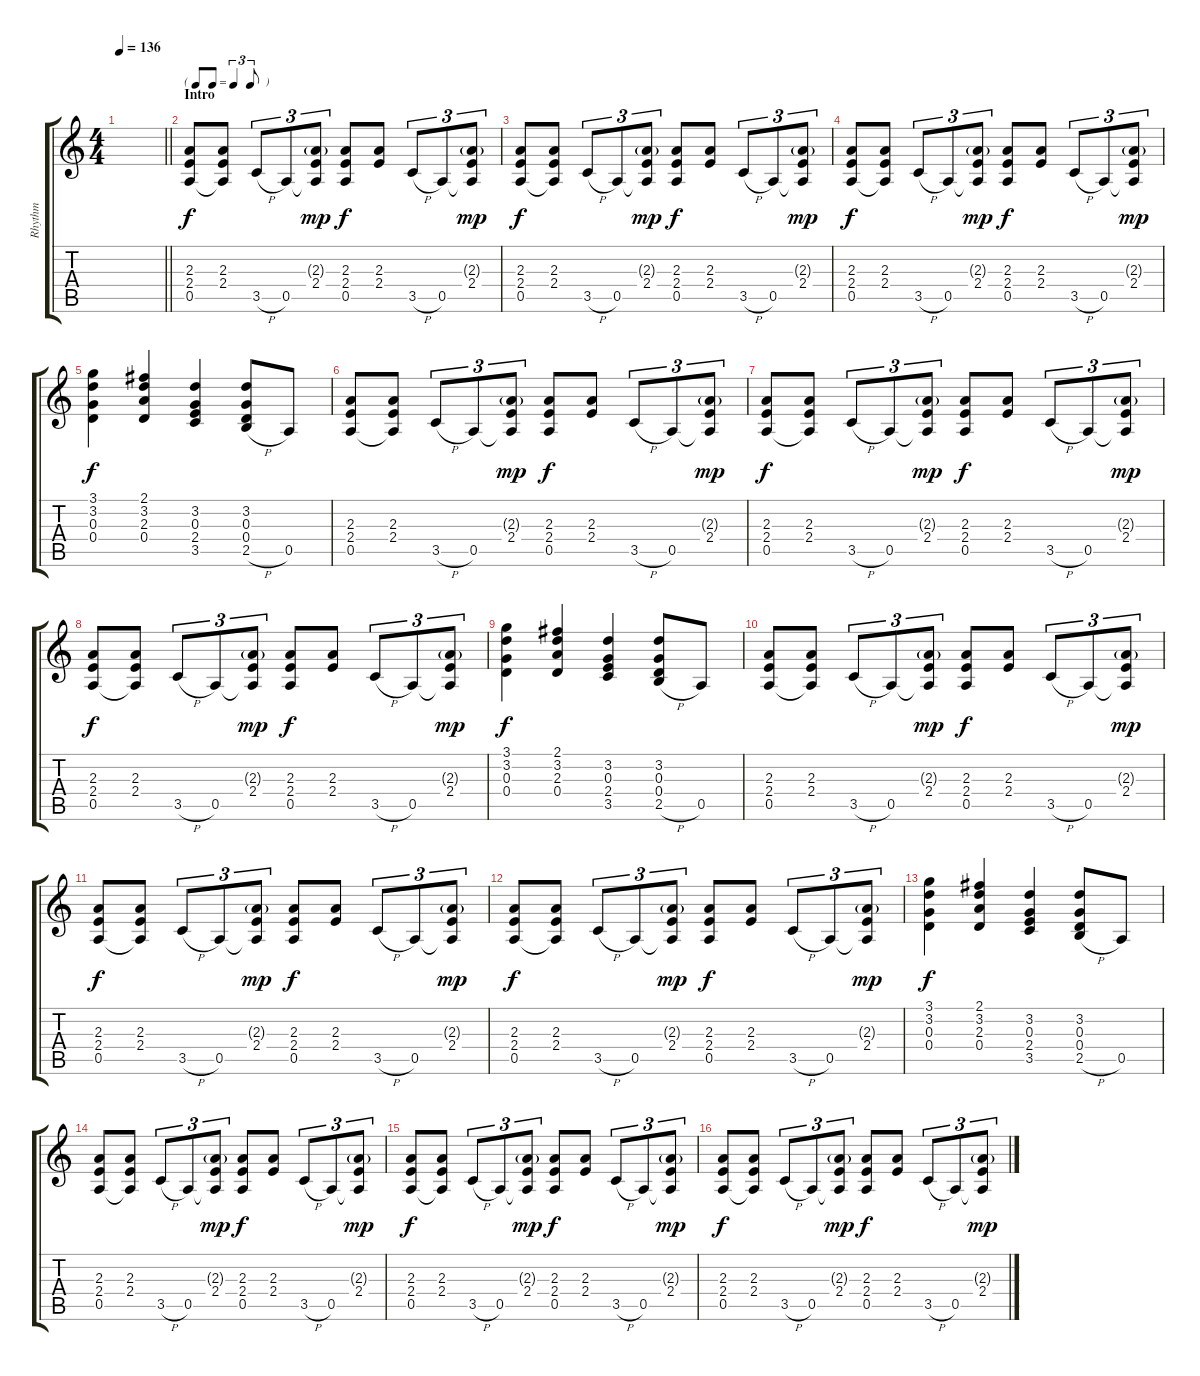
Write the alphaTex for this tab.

\track ("Rhythm" "Rhythm") {instrument overdrivenguitar}
\staff {score tabs}
\tuning (E4 B3 G3 D3 A2 E2) {hide}
\ts (4 4)
\tempo 136
\clef g2
\barLineRight lightlight
\ks c
|
\tf triplet8th
\section ("" "Intro")
(2.3 2.4 0.5).8 (2.3 2.4 0.5{t}).8 3.5{h}.8{tu (3 2)} 0.5.8{tu (3 2)} (2.3{g} 2.4 0.5{t}).8{tu (3 2) dy mp} (2.3 2.4 0.5).8{dy f} (2.3 2.4).8 3.5{h}.8{tu (3 2)} 0.5.8{tu (3 2)} (2.3{g} 2.4 0.5{t}).8{tu (3 2) dy mp} |
(2.3 2.4 0.5).8{dy f} (2.3 2.4 0.5{t}).8 3.5{h}.8{tu (3 2)} 0.5.8{tu (3 2)} (2.3{g} 2.4 0.5{t}).8{tu (3 2) dy mp} (2.3 2.4 0.5).8{dy f} (2.3 2.4).8 3.5{h}.8{tu (3 2)} 0.5.8{tu (3 2)} (2.3{g} 2.4 0.5{t}).8{tu (3 2) dy mp} |
(2.3 2.4 0.5).8{dy f} (2.3 2.4 0.5{t}).8 3.5{h}.8{tu (3 2)} 0.5.8{tu (3 2)} (2.3{g} 2.4 0.5{t}).8{tu (3 2) dy mp} (2.3 2.4 0.5).8{dy f} (2.3 2.4).8 3.5{h}.8{tu (3 2)} 0.5.8{tu (3 2)} (2.3{g} 2.4 0.5{t}).8{tu (3 2) dy mp} |
(3.1 3.2 0.3 0.4).4{dy f} (2.1 3.2 2.3 0.4).4 (3.2 0.3 2.4 3.5).4 (3.2 0.3 0.4 2.5{h}).8 0.5.8 |
(2.3 2.4 0.5).8 (2.3 2.4 0.5{t}).8 3.5{h}.8{tu (3 2)} 0.5.8{tu (3 2)} (2.3{g} 2.4 0.5{t}).8{tu (3 2) dy mp} (2.3 2.4 0.5).8{dy f} (2.3 2.4).8 3.5{h}.8{tu (3 2)} 0.5.8{tu (3 2)} (2.3{g} 2.4 0.5{t}).8{tu (3 2) dy mp} |
(2.3 2.4 0.5).8{dy f} (2.3 2.4 0.5{t}).8 3.5{h}.8{tu (3 2)} 0.5.8{tu (3 2)} (2.3{g} 2.4 0.5{t}).8{tu (3 2) dy mp} (2.3 2.4 0.5).8{dy f} (2.3 2.4).8 3.5{h}.8{tu (3 2)} 0.5.8{tu (3 2)} (2.3{g} 2.4 0.5{t}).8{tu (3 2) dy mp} |
(2.3 2.4 0.5).8{dy f} (2.3 2.4 0.5{t}).8 3.5{h}.8{tu (3 2)} 0.5.8{tu (3 2)} (2.3{g} 2.4 0.5{t}).8{tu (3 2) dy mp} (2.3 2.4 0.5).8{dy f} (2.3 2.4).8 3.5{h}.8{tu (3 2)} 0.5.8{tu (3 2)} (2.3{g} 2.4 0.5{t}).8{tu (3 2) dy mp} |
(3.1 3.2 0.3 0.4).4{dy f} (2.1 3.2 2.3 0.4).4 (3.2 0.3 2.4 3.5).4 (3.2 0.3 0.4 2.5{h}).8 0.5.8 |
(2.3 2.4 0.5).8 (2.3 2.4 0.5{t}).8 3.5{h}.8{tu (3 2)} 0.5.8{tu (3 2)} (2.3{g} 2.4 0.5{t}).8{tu (3 2) dy mp} (2.3 2.4 0.5).8{dy f} (2.3 2.4).8 3.5{h}.8{tu (3 2)} 0.5.8{tu (3 2)} (2.3{g} 2.4 0.5{t}).8{tu (3 2) dy mp} |
(2.3 2.4 0.5).8{dy f} (2.3 2.4 0.5{t}).8 3.5{h}.8{tu (3 2)} 0.5.8{tu (3 2)} (2.3{g} 2.4 0.5{t}).8{tu (3 2) dy mp} (2.3 2.4 0.5).8{dy f} (2.3 2.4).8 3.5{h}.8{tu (3 2)} 0.5.8{tu (3 2)} (2.3{g} 2.4 0.5{t}).8{tu (3 2) dy mp} |
(2.3 2.4 0.5).8{dy f} (2.3 2.4 0.5{t}).8 3.5{h}.8{tu (3 2)} 0.5.8{tu (3 2)} (2.3{g} 2.4 0.5{t}).8{tu (3 2) dy mp} (2.3 2.4 0.5).8{dy f} (2.3 2.4).8 3.5{h}.8{tu (3 2)} 0.5.8{tu (3 2)} (2.3{g} 2.4 0.5{t}).8{tu (3 2) dy mp} |
(3.1 3.2 0.3 0.4).4{dy f} (2.1 3.2 2.3 0.4).4 (3.2 0.3 2.4 3.5).4 (3.2 0.3 0.4 2.5{h}).8 0.5.8 |
(2.3 2.4 0.5).8 (2.3 2.4 0.5{t}).8 3.5{h}.8{tu (3 2)} 0.5.8{tu (3 2)} (2.3{g} 2.4 0.5{t}).8{tu (3 2) dy mp} (2.3 2.4 0.5).8{dy f} (2.3 2.4).8 3.5{h}.8{tu (3 2)} 0.5.8{tu (3 2)} (2.3{g} 2.4 0.5{t}).8{tu (3 2) dy mp} |
(2.3 2.4 0.5).8{dy f} (2.3 2.4 0.5{t}).8 3.5{h}.8{tu (3 2)} 0.5.8{tu (3 2)} (2.3{g} 2.4 0.5{t}).8{tu (3 2) dy mp} (2.3 2.4 0.5).8{dy f} (2.3 2.4).8 3.5{h}.8{tu (3 2)} 0.5.8{tu (3 2)} (2.3{g} 2.4 0.5{t}).8{tu (3 2) dy mp} |
(2.3 2.4 0.5).8{dy f} (2.3 2.4 0.5{t}).8 3.5{h}.8{tu (3 2)} 0.5.8{tu (3 2)} (2.3{g} 2.4 0.5{t}).8{tu (3 2) dy mp} (2.3 2.4 0.5).8{dy f} (2.3 2.4).8 3.5{h}.8{tu (3 2)} 0.5.8{tu (3 2)} (2.3{g} 2.4 0.5{t}).8{tu (3 2) dy mp}
